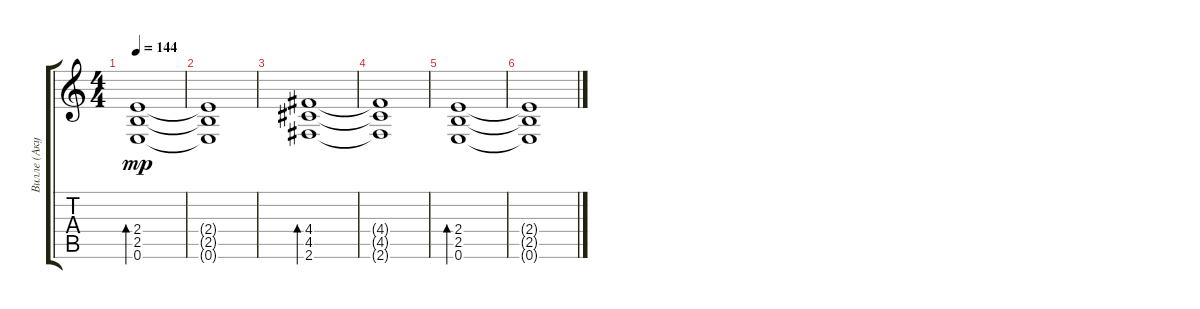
\track ("Вилле (Акустика)" "Вилле (Аку") {instrument acousticguitarsteel}
\staff {score tabs}
\tuning (E4 B3 G3 D3 A2 E2) {hide}
\ts (4 4)
\tempo 144
\clef g2
\ks c
(2.4 2.5 0.6).1{bd 480 dy mp} |
(2.4{t} 2.5{t} 0.6{t}).1 |
(4.4 4.5 2.6).1{bd 480} |
(4.4{t} 4.5{t} 2.6{t}).1 |
(2.4 2.5 0.6).1{bd 480} |
(2.4{t} 2.5{t} 0.6{t}).1
